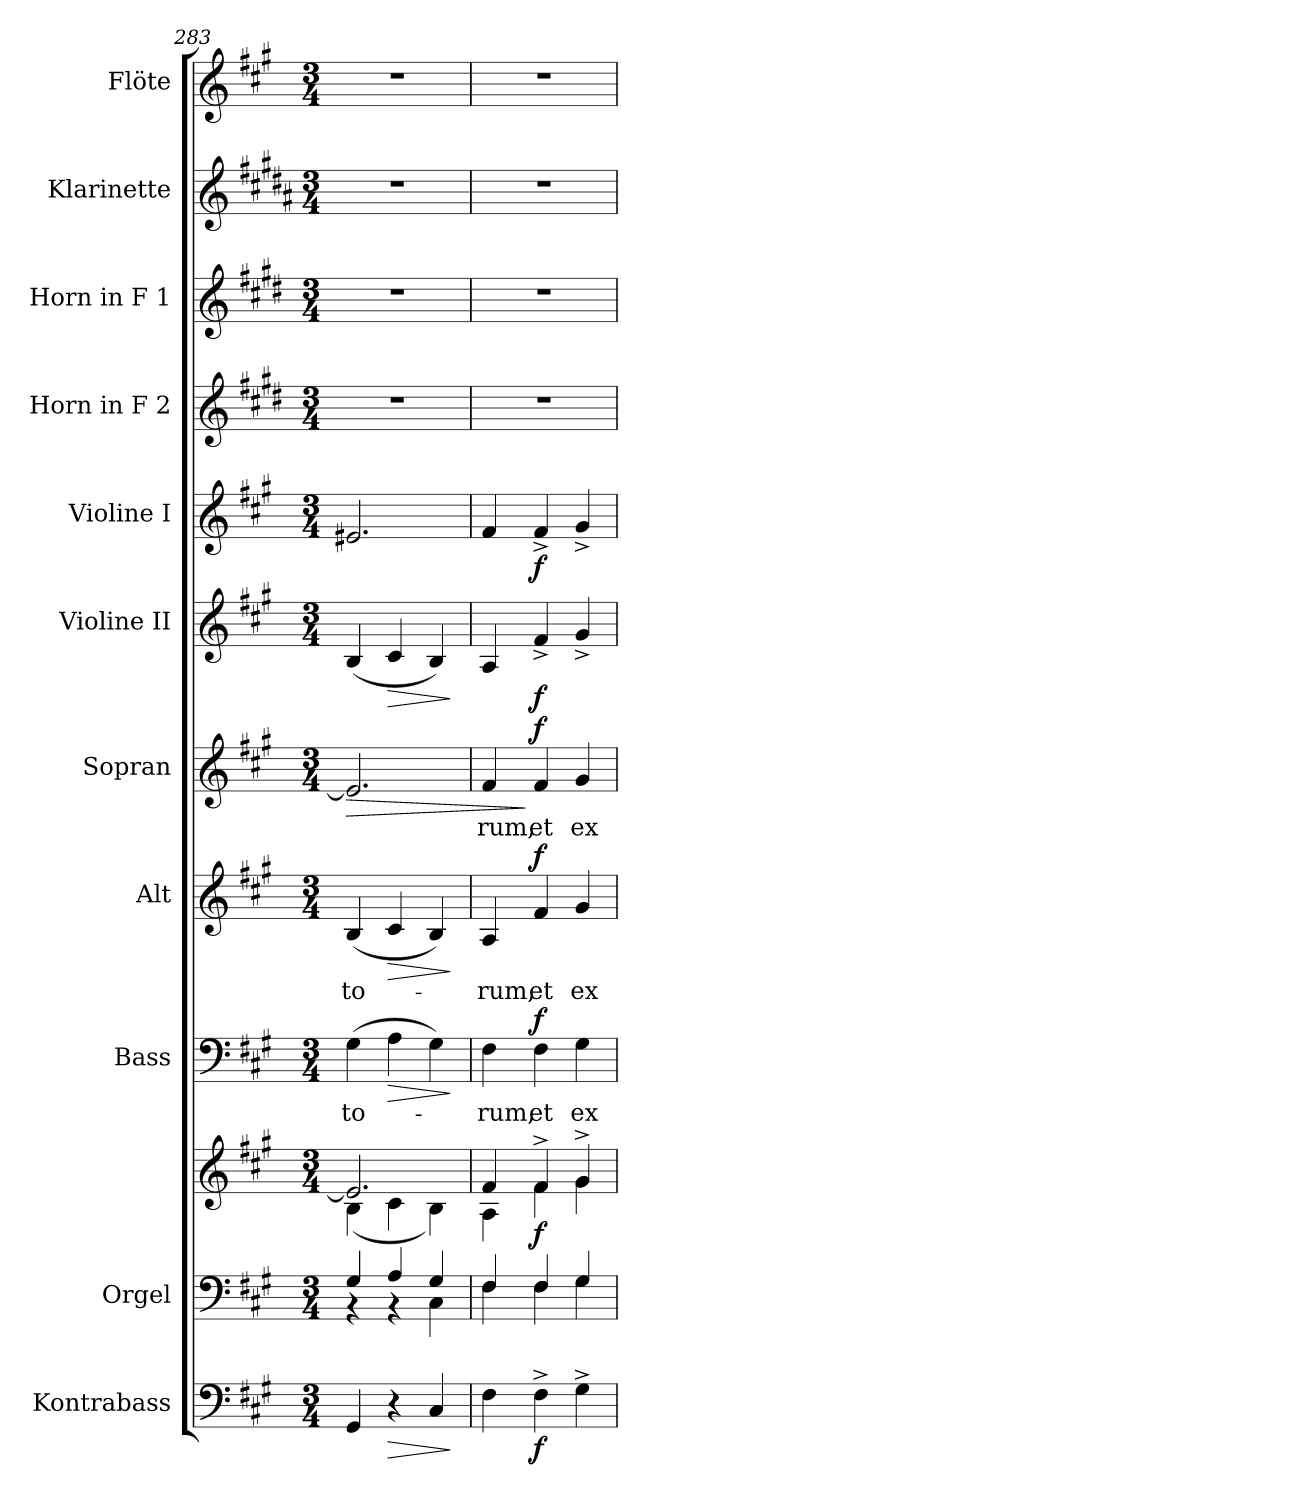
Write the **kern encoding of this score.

**kern	**dynam	**kern	**kern	**dynam	**kern	**text	**dynam	**kern	**text	**dynam	**kern	**text	**dynam	**kern	**dynam	**kern	**dynam	**kern	**kern	**kern	**kern
*part11	*part11	*part10	*part10	*part10	*part9	*part9	*part9	*part8	*part8	*part8	*part7	*part7	*part7	*part6	*part6	*part5	*part5	*part4	*part3	*part2	*part1
*staff12	*staff12	*staff11	*staff10	*staff10/11	*staff9	*staff9	*staff9	*staff8	*staff8	*staff8	*staff7	*staff7	*staff7	*staff6	*staff6	*staff5	*staff5	*staff4	*staff3	*staff2	*staff1
*I"Kontrabass	*	*I"Orgel	*	*	*I"Bass	*	*	*I"Alt	*	*	*I"Sopran	*	*	*I"Violine II	*	*I"Violine I	*	*I"Horn in F 2	*I"Horn in F 1	*I"Klarinette	*I"Flöte
*I'Kb.	*	*I'Org.	*	*	*I'B.	*	*	*I'A.	*	*	*I'S.	*	*	*I'Vl. II	*	*I'Vl. I	*	*	*	*I'Kl.	*I'Fl.
*clefF4	*	*clefF4	*clefG2	*	*clefF4	*	*	*clefG2	*	*	*clefG2	*	*	*clefG2	*	*clefG2	*	*clefG2	*clefG2	*clefG2	*clefG2
*ITrd7c12	*	*	*	*	*	*	*	*	*	*	*	*	*	*	*	*	*	*ITrd4c7	*ITrd4c7	*ITrd1c2	*
*k[f#c#g#]	*	*k[f#c#g#]	*k[f#c#g#]	*	*k[f#c#g#]	*	*	*k[f#c#g#]	*	*	*k[f#c#g#]	*	*	*k[f#c#g#]	*	*k[f#c#g#]	*	*k[f#c#g#]	*k[f#c#g#]	*k[f#c#g#]	*k[f#c#g#]
*A:	*	*A:	*A:	*	*A:	*	*	*A:	*	*	*A:	*	*	*A:	*	*A:	*	*A:	*A:	*A:	*A:
*M3/4	*	*M3/4	*M3/4	*	*M3/4	*	*	*M3/4	*	*	*M3/4	*	*	*M3/4	*	*M3/4	*	*M3/4	*M3/4	*M3/4	*M3/4
=283	=283	=283	=283	=283	=283	=283	=283	=283	=283	=283	=283	=283	=283	=283	=283	=283	=283	=283	=283	=283	=283
*	*	*^	*^	*	*	*	*	*	*	*	*	*	*	*	*	*	*	*	*	*	*
!	!	!	!	!	!	!	!	!LO:LY:b	!	!	!LO:LY:b	!	!	!	!LO:HP:b	!	!	!	!	!	!	!	!
4GGG#/	.	4G#/	4rBB	2.e#/]	(<4B\	.	(>4G#\	-to-	.	(<4B/	-to-	.	2.e#/]	.	>	(<4B/	.	2.e#X/	.	2.r	2.r	2.r	2.r
!	!LO:HP:b	!	!	!	!	!	!	!	!LO:HP:b	!	!	!LO:HP:b	!	!	!	!	!LO:HP:b	!	!	!	!	!	!
4r	>	4A/	4rBB	.	4c#\	.	4A\	.	>	4c#/	.	>	.	.	.	4c#/	>	.	.	.	.	.	.
4CC#/	.	4G#/	4C#\	.	4B\)	.	4G#\)	.	.	4B/)	.	.	.	.	.	4B/)	.	.	.	.	.	.	.
*	*	*v	*v	*	*	*	*	*	*	*	*	*	*	*	*	*	*	*	*	*	*	*	*
*	*	*	*v	*v	*	*	*	*	*	*	*	*	*	*	*	*	*	*	*	*	*	*
.	]	.	.	.	.	.	]	.	.	]	.	.	.	.	]	.	.	.	.	.	.
=284	=284	=284	=284	=284	=284	=284	=284	=284	=284	=284	=284	=284	=284	=284	=284	=284	=284	=284	=284	=284	=284
*	*	*^	*^	*	*	*	*	*	*	*	*	*	*	*	*	*	*	*	*	*	*
!	!	!	!	!	!	!	!	!LO:LY:b	!	!	!LO:LY:b	!	!	!LO:LY:b	!	!	!	!	!	!	!	!	!
4FF#\	.	4F#/	4F#\	4f#/	4A\	.	4F#\	-rum,	.	4A/	-rum,	.	4f#/	-rum,	.	4A/	.	4f#/	.	2.r	2.r	2.r	2.r
!	!LO:DY:b	!	!	!	!	!LO:DY:b	!	!LO:LY:b	!LO:DY:a	!	!LO:LY:b	!LO:DY:a	!	!LO:LY:b	!LO:DY:n=1:a	!	!LO:DY:b	!	!LO:DY:b	!	!	!	!
4FF#^>\	f	4F#/	4F#\	4f#^>/	4f#\	f	4F#\	et	f	4f#/	et	f	4f#/	et	] f	4f#^</	f	4f#^</	f	.	.	.	.
!	!	!	!	!	!	!	!	!LO:LY:b	!	!	!LO:LY:b	!	!	!LO:LY:b	!	!	!	!	!	!	!	!	!
4GG#^>\	.	4G#/	4G#\	4g#^>/	4g#\	.	4G#\	ex-	.	4g#/	ex-	.	4g#/	ex-	.	4g#^</	.	4g#^</	.	.	.	.	.
*	*	*v	*v	*	*	*	*	*	*	*	*	*	*	*	*	*	*	*	*	*	*	*	*
*	*	*	*v	*v	*	*	*	*	*	*	*	*	*	*	*	*	*	*	*	*	*	*
=	=	=	=	=	=	=	=	=	=	=	=	=	=	=	=	=	=	=	=	=	=
*-	*-	*-	*-	*-	*-	*-	*-	*-	*-	*-	*-	*-	*-	*-	*-	*-	*-	*-	*-	*-	*-
